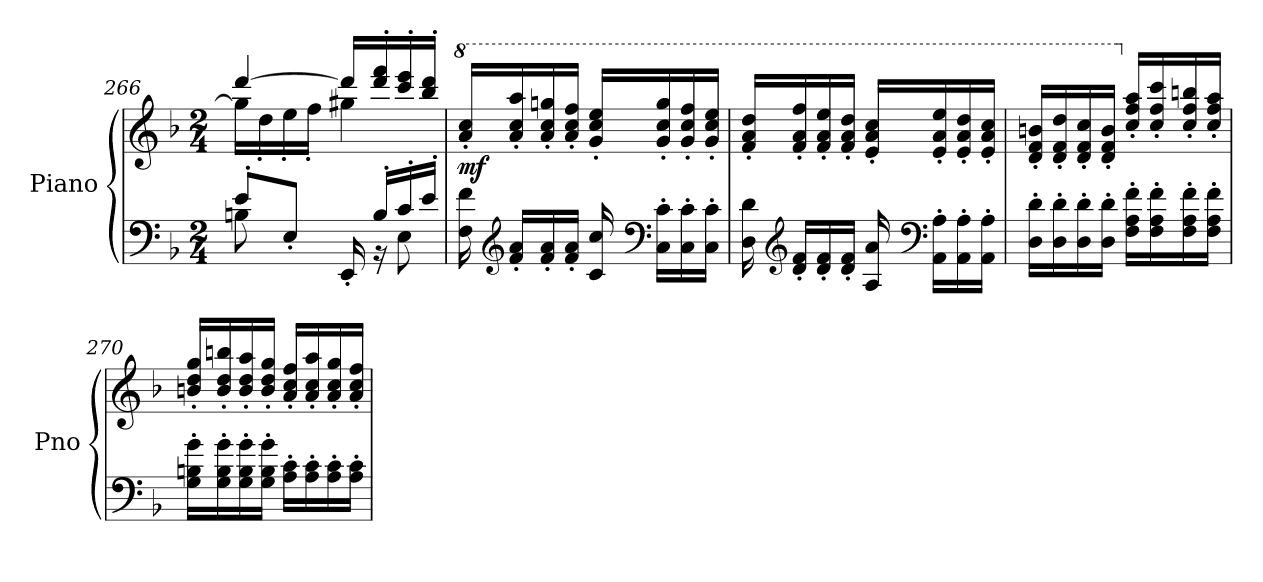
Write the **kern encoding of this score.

**kern	**kern	**dynam
*part1	*part1	*part1
*staff2	*staff1	*staff1/2
*I"Piano	*	*
*I'Pno	*	*
*clefF4	*clefG2	*
*k[b-]	*k[b-]	*
*M2/4	*M2/4	*
=266	=266	=266
*^	*^	*
8e'/L	8Bn\	[4ddd/	16gg#\LL]	.
.	.	.	16dd'\	.
8E'/J	8ryy	.	16ee'\	.
.	.	.	16ff'\JJ	.
16EE'/	16ryy	16ddd/LL]	4gg#X\	.
16B'/LL	16r	16ddd/' 16fff/'	.	.
16c'/	8E\	16ccc/' 16eee/'	.	.
16e'/JJ	.	16bb-/' 16ddd/'JJ	.	.
*v	*v	*	*	*
*	*v	*v	*
=267	=267	=267
*	*8va	*
!	!	!LO:DY:b
16F\ 16f\	16aa/' 16ccc/'LL	mf
*clefG2	*	*
16f/' 16a/'LL	16aa/' 16ccc/' 16aaa/'	.
16f/' 16a/'	16aa/' 16ccc/' 16gggn/'	.
16f/' 16a/'JJ	16aa/' 16ccc/' 16fff/'JJ	.
16c/ 16cc/	16gg/' 16ccc/' 16eee/'LL	.
*clefF4	*	*
16C\' 16c\'LL	16gg/' 16ccc/' 16ggg/'	.
16C\' 16c\'	16gg/' 16ccc/' 16fff/'	.
16C\' 16c\'JJ	16gg/' 16ccc/' 16eee/'JJ	.
=268	=268	=268
16D\ 16d\	16ff/' 16aa/' 16ddd/'LL	.
*clefG2	*	*
16d/' 16f/'LL	16ff/' 16aa/' 16fff/'	.
16d/' 16f/'	16ff/' 16aa/' 16eee/'	.
16d/' 16f/'JJ	16ff/' 16aa/' 16ddd/'JJ	.
16A/ 16a/	16ee/' 16aa/' 16ccc/'LL	.
*clefF4	*	*
16AA\' 16A\'LL	16ee/' 16aa/' 16eee/'	.
16AA\' 16A\'	16ee/' 16aa/' 16ddd/'	.
16AA\' 16A\'JJ	16ee/' 16aa/' 16ccc/'JJ	.
!!LO:LB:g=z
=269	=269	=269
16D\' 16d\'LL	16dd/' 16ff/' 16bbn/'LL	.
16D\' 16d\'	16dd/' 16ff/' 16ddd/'	.
16D\' 16d\'	16dd/' 16ff/' 16ccc/'	.
16D\' 16d\'JJ	16dd/' 16ff/' 16bb/'JJ	.
*	*X8va	*
16F\' 16A\' 16f\'LL	16cc/' 16ff/' 16aa/'LL	.
16F\' 16A\' 16f\'	16cc/' 16ff/' 16ccc/'	.
16F\' 16A\' 16f\'	16cc/' 16ff/' 16bb/'	.
16F\' 16A\' 16f\'JJ	16cc/' 16ff/' 16aa/'JJ	.
=270	=270	=270
16G\' 16Bn\' 16g\'LL	16bn/' 16dd/' 16gg/'LL	.
16G\' 16B\' 16g\'	16b/' 16dd/' 16bbn/'	.
16G\' 16B\' 16g\'	16b/' 16dd/' 16aa/'	.
16G\' 16B\' 16g\'JJ	16b/' 16dd/' 16gg/'JJ	.
16A\' 16c\'LL	16a/' 16cc/' 16ff/'LL	.
16A\' 16c\'	16a/' 16cc/' 16aa/'	.
16A\' 16c\'	16a/' 16cc/' 16gg/'	.
16A\' 16c\'JJ	16a/' 16cc/' 16ff/'JJ	.
=	=	=
*-	*-	*-
